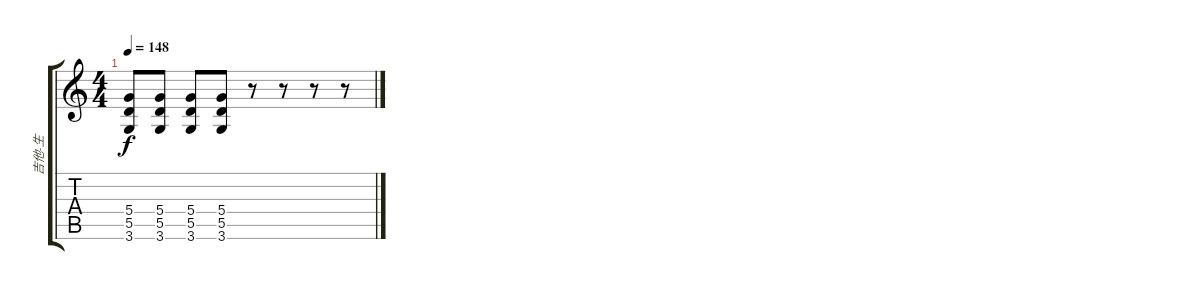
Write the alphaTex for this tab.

\track ("吉他-生" "吉他-生") {instrument distortionguitar}
\staff {score tabs}
\tuning (E4 B3 G3 D3 A2 E2) {hide}
\ts (4 4)
\tempo 148
\clef g2
\ks c
(5.4{t} 5.5{t} 3.6{t}).8{dy f} (5.4 5.5 3.6).8 (5.4 5.5 3.6).8 (5.4 5.5 3.6).8 r.8 r.8 r.8 r.8
